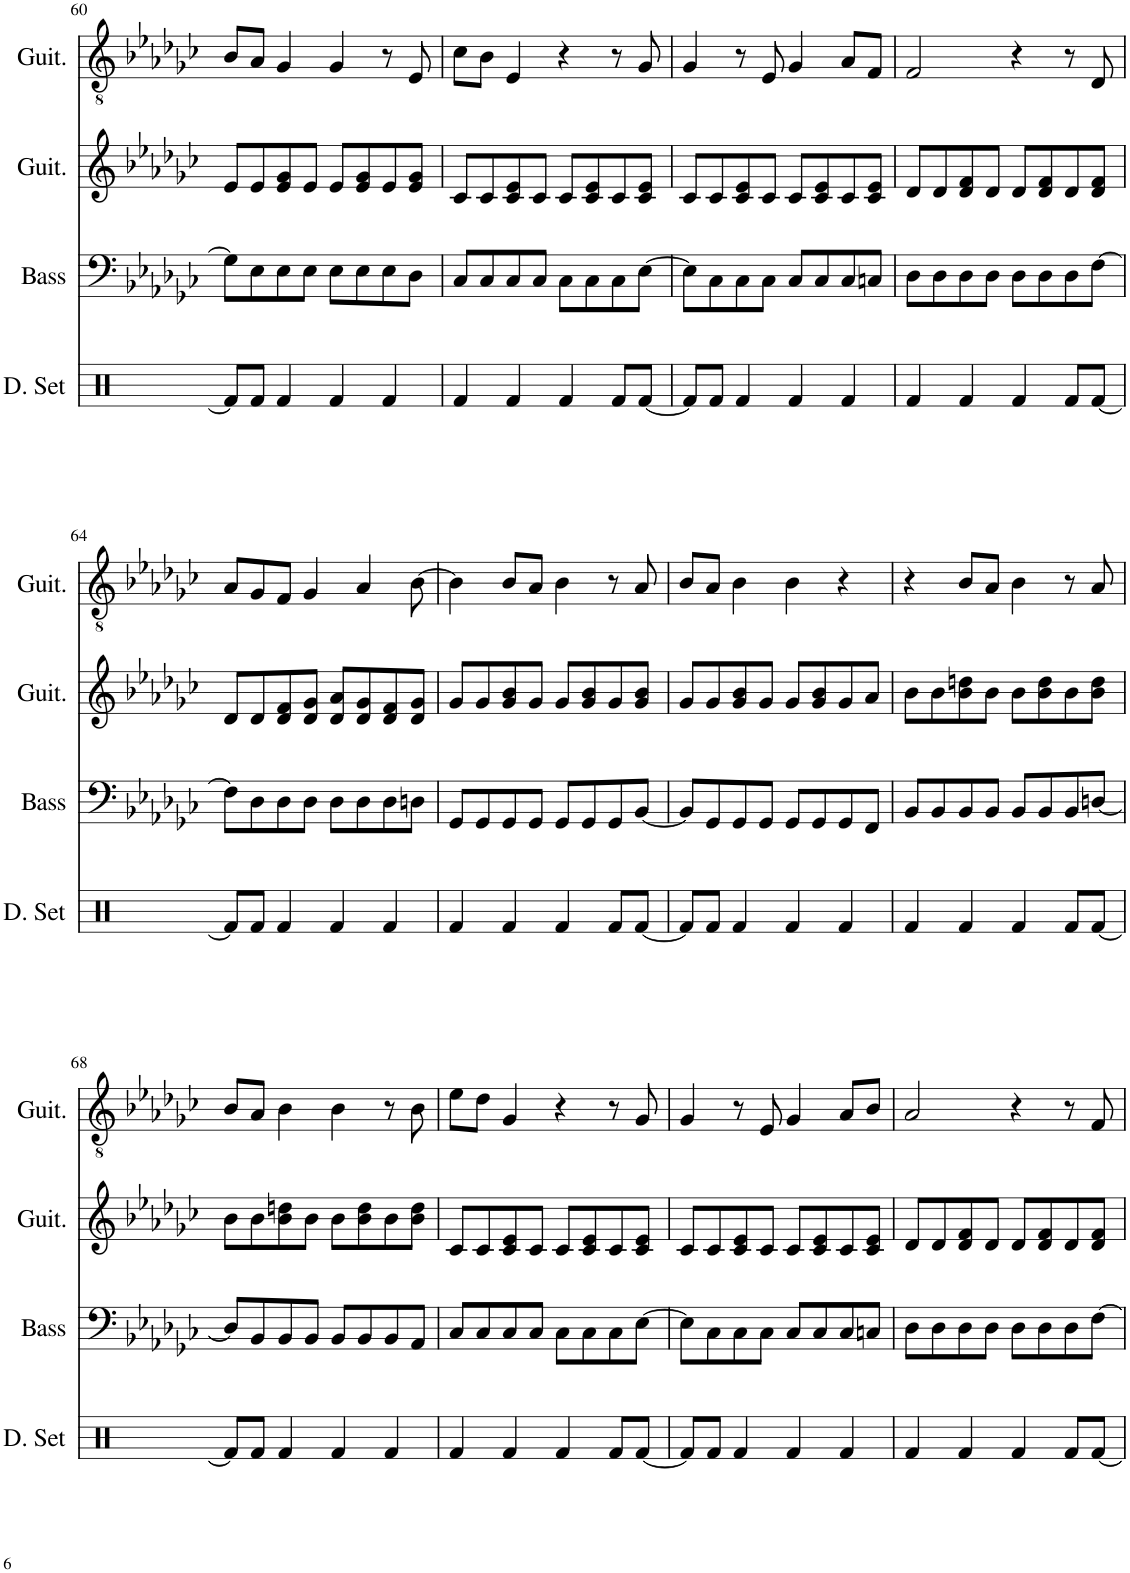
**kern	**kern	**kern	**kern
*part4	*part3	*part2	*part1
*staff4	*staff3	*staff2	*staff1
*I"Drumset	*I"Acoustic Bass	*I"Classical Guitar	*I"Acoustic Guitar
*I'D. Set	*I'Bass	*I'Guit.	*I'Guit.
!!LO:PB:g=z
*clefX	*clefF4	*clefG2	*clefGv2
*	*Trd7c12	*	*
*k[]	*k[b-e-a-d-g-c-]	*k[b-e-a-d-g-c-]	*k[b-e-a-d-g-c-]
*M4/4	*M4/4	*M4/4	*M4/4
=60	=60	=60	=60
8Rf/L]	8G-\L]	8e-/L	8B-/L
8Rf/J	8E-\	8e-/	8A-/J
4Rf/	8E-\	8e-/ 8g-/	4G-/
.	8E-\J	8e-/J	.
4Rf/	8E-\L	8e-/L	4G-/
.	8E-\	8e-/ 8g-/	.
4Rf/	8E-\	8e-/	8r
.	8D-\J	8e-/ 8g-/J	8E-/
=61	=61	=61	=61
4Rf/	8C-/L	8c-/L	8c-\L
.	8C-/	8c-/	8B-\J
4Rf/	8C-/	8c-/ 8e-/	4E-/
.	8C-/J	8c-/J	.
4Rf/	8C-\L	8c-/L	4r
.	8C-\	8c-/ 8e-/	.
8Rf/L	8C-\	8c-/	8r
[8Rf/J	[8E-\J	8c-/ 8e-/J	8G-/
=62	=62	=62	=62
8Rf/L]	8E-\L]	8c-/L	4G-/
8Rf/J	8C-\	8c-/	.
4Rf/	8C-\	8c-/ 8e-/	8r
.	8C-\J	8c-/J	8E-/
4Rf/	8C-/L	8c-/L	4G-/
.	8C-/	8c-/ 8e-/	.
4Rf/	8C-/	8c-/	8A-/L
.	8Cn/J	8c-/ 8e-/J	8F/J
=63	=63	=63	=63
4Rf/	8D-\L	8d-/L	2F/
.	8D-\	8d-/	.
4Rf/	8D-\	8d-/ 8f/	.
.	8D-\J	8d-/J	.
4Rf/	8D-\L	8d-/L	4r
.	8D-\	8d-/ 8f/	.
8Rf/L	8D-\	8d-/	8r
[8Rf/J	[8F\J	8d-/ 8f/J	8D-/
!!LO:LB:g=z
=64	=64	=64	=64
8Rf/L]	8F\L]	8d-/L	8A-/L
8Rf/J	8D-\	8d-/	8G-/
4Rf/	8D-\	8d-/ 8f/	8F/J
.	8D-\J	8d-/ 8g-/J	4G-/
4Rf/	8D-\L	8d-/ 8a-/L	.
.	8D-\	8d-/ 8g-/	4A-/
4Rf/	8D-\	8d-/ 8f/	.
.	8Dn\J	8d-/ 8g-/J	[8B-\
=65	=65	=65	=65
4Rf/	8GG-/L	8g-/L	4B-\]
.	8GG-/	8g-/	.
4Rf/	8GG-/	8g-/ 8b-/	8B-/L
.	8GG-/J	8g-/J	8A-/J
4Rf/	8GG-/L	8g-/L	4B-\
.	8GG-/	8g-/ 8b-/	.
8Rf/L	8GG-/	8g-/	8r
[8Rf/J	[8BB-/J	8g-/ 8b-/J	8A-/
=66	=66	=66	=66
8Rf/L]	8BB-/L]	8g-/L	8B-/L
8Rf/J	8GG-/	8g-/	8A-/J
4Rf/	8GG-/	8g-/ 8b-/	4B-\
.	8GG-/J	8g-/J	.
4Rf/	8GG-/L	8g-/L	4B-\
.	8GG-/	8g-/ 8b-/	.
4Rf/	8GG-/	8g-/	4r
.	8FF/J	8a-/J	.
=67	=67	=67	=67
4Rf/	8BB-/L	8b-\L	4r
.	8BB-/	8b-\	.
4Rf/	8BB-/	8b-\ 8ddn\	8B-/L
.	8BB-/J	8b-\J	8A-/J
4Rf/	8BB-/L	8b-\L	4B-\
.	8BB-/	8b-\ 8dd\	.
8Rf/L	8BB-/	8b-\	8r
[8Rf/J	[8Dn/J	8b-\ 8dd\J	8A-/
!!LO:LB:g=z
=68	=68	=68	=68
8Rf/L]	8D/L]	8b-\L	8B-/L
8Rf/J	8BB-/	8b-\	8A-/J
4Rf/	8BB-/	8b-\ 8ddn\	4B-\
.	8BB-/J	8b-\J	.
4Rf/	8BB-/L	8b-\L	4B-\
.	8BB-/	8b-\ 8dd\	.
4Rf/	8BB-/	8b-\	8r
.	8AA-/J	8b-\ 8dd\J	8B-\
=69	=69	=69	=69
4Rf/	8C-/L	8c-/L	8e-\L
.	8C-/	8c-/	8d-\J
4Rf/	8C-/	8c-/ 8e-/	4G-/
.	8C-/J	8c-/J	.
4Rf/	8C-\L	8c-/L	4r
.	8C-\	8c-/ 8e-/	.
8Rf/L	8C-\	8c-/	8r
[8Rf/J	[8E-\J	8c-/ 8e-/J	8G-/
=70	=70	=70	=70
8Rf/L]	8E-\L]	8c-/L	4G-/
8Rf/J	8C-\	8c-/	.
4Rf/	8C-\	8c-/ 8e-/	8r
.	8C-\J	8c-/J	8E-/
4Rf/	8C-/L	8c-/L	4G-/
.	8C-/	8c-/ 8e-/	.
4Rf/	8C-/	8c-/	8A-/L
.	8Cn/J	8c-/ 8e-/J	8B-/J
=71	=71	=71	=71
4Rf/	8D-\L	8d-/L	2A-/
.	8D-\	8d-/	.
4Rf/	8D-\	8d-/ 8f/	.
.	8D-\J	8d-/J	.
4Rf/	8D-\L	8d-/L	4r
.	8D-\	8d-/ 8f/	.
8Rf/L	8D-\	8d-/	8r
[8Rf/J	[8F\J	8d-/ 8f/J	8F/
=	=	=	=
*-	*-	*-	*-
